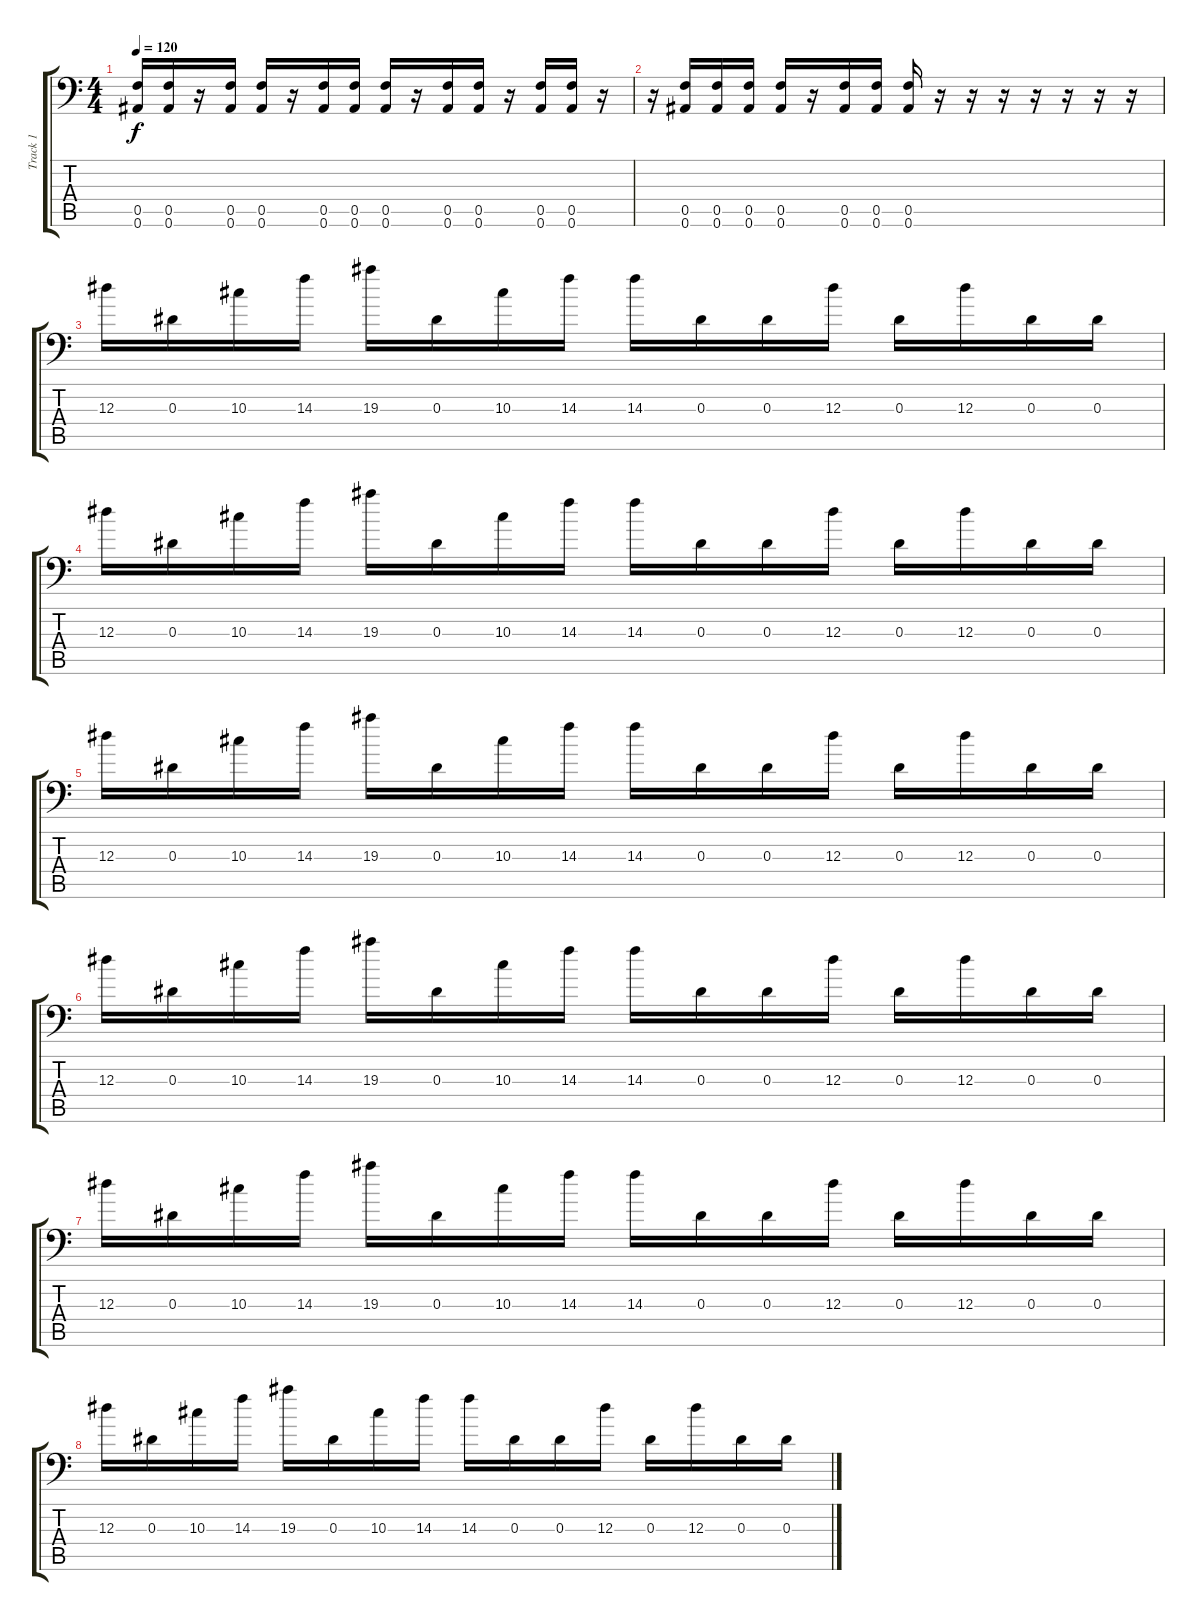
\track ("Track 1" "Track 1") {instrument distortionguitar}
\staff {score tabs}
\tuning (C4 G3 Eb3 Bb2 F2 Bb1) {hide}
\ts (4 4)
\tempo 120
\clef f4
\ks c
(0.5 0.6).16{dy f} (0.5 0.6).16 r.16 (0.5 0.6).16 (0.5 0.6).16 r.16 (0.5 0.6).16 (0.5 0.6).16 (0.5 0.6).16 r.16 (0.5 0.6).16 (0.5 0.6).16 r.16 (0.5 0.6).16 (0.5 0.6).16 r.16 |
r.16 (0.5 0.6).16 (0.5 0.6).16 (0.5 0.6).16 (0.5 0.6).16 r.16 (0.5 0.6).16 (0.5 0.6).16 (0.5 0.6).16 r.16 r.16 r.16 r.16 r.16 r.16 r.16 |
12.3.16 0.3.16 10.3.16 14.3.16 19.3.16 0.3.16 10.3.16 14.3.16 14.3.16 0.3.16 0.3.16 12.3.16 0.3.16 12.3.16 0.3.16 0.3.16 |
12.3.16 0.3.16 10.3.16 14.3.16 19.3.16 0.3.16 10.3.16 14.3.16 14.3.16 0.3.16 0.3.16 12.3.16 0.3.16 12.3.16 0.3.16 0.3.16 |
12.3.16 0.3.16 10.3.16 14.3.16 19.3.16 0.3.16 10.3.16 14.3.16 14.3.16 0.3.16 0.3.16 12.3.16 0.3.16 12.3.16 0.3.16 0.3.16 |
12.3.16 0.3.16 10.3.16 14.3.16 19.3.16 0.3.16 10.3.16 14.3.16 14.3.16 0.3.16 0.3.16 12.3.16 0.3.16 12.3.16 0.3.16 0.3.16 |
12.3.16 0.3.16 10.3.16 14.3.16 19.3.16 0.3.16 10.3.16 14.3.16 14.3.16 0.3.16 0.3.16 12.3.16 0.3.16 12.3.16 0.3.16 0.3.16 |
12.3.16 0.3.16 10.3.16 14.3.16 19.3.16 0.3.16 10.3.16 14.3.16 14.3.16 0.3.16 0.3.16 12.3.16 0.3.16 12.3.16 0.3.16 0.3.16
